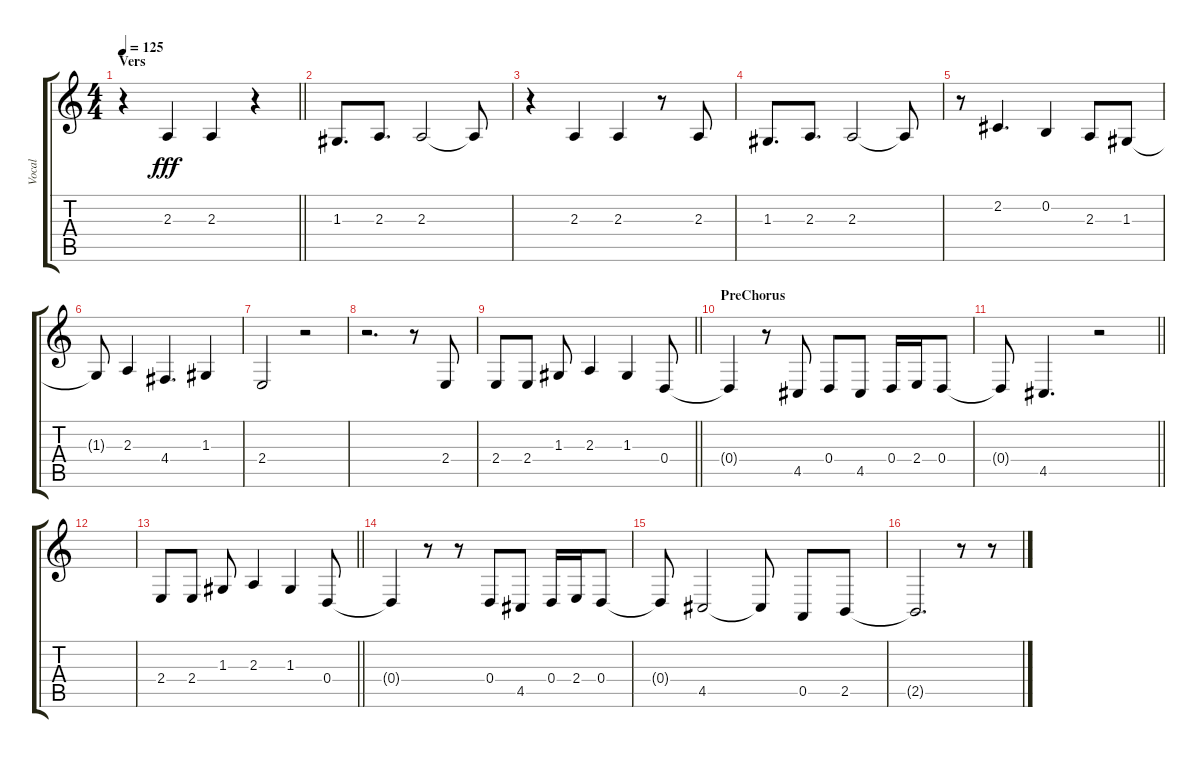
\track ("Vocal" "Vocal") {instrument oboe}
\staff {score tabs}
\tuning (E4 B3 G3 D3 A2 E2) {hide}
\ts (4 4)
\section ("" "Vers")
\tempo 125
\clef g2
\barLineRight lightlight
\ks c
r.4{dy f} 2.3.4{dy fff} 2.3.4 r.4 |
\section ("" "")
1.3.8{d} 2.3.8{d} 2.3.2 2.3{t}.8 |
r.4 2.3.4 2.3.4 r.8 2.3.8 |
1.3.8{d} 2.3.8{d} 2.3.2 2.3{t}.8 |
r.8 2.2.4{d} 0.2.4 2.3.8 1.3.8 |
1.3{t}.8 2.3.4 4.4.4{d} 1.3.4 |
2.4.2 r.2 |
r.2{d} r.8 2.4.8 |
\barLineRight lightlight
2.4.8 2.4.8 1.3.8 2.3.4 1.3.4 0.4.8 |
\section ("" "PreChorus")
0.4{t}.4 r.8 4.5.8 0.4.8 4.5.8 0.4.16 2.4.16 0.4.8 |
\barLineRight lightlight
0.4{t}.8 4.5.4{d} r.2 |
|
\barLineRight lightlight
2.4.8 2.4.8 1.3.8 2.3.4 1.3.4 0.4.8 |
0.4{t}.4 r.8 r.8 0.4.8 4.5.8 0.4.16 2.4.16 0.4.8 |
0.4{t}.8 4.5.2 4.5{t}.8 0.5.8 2.5.8 |
2.5{t}.2{d} r.8 r.8
